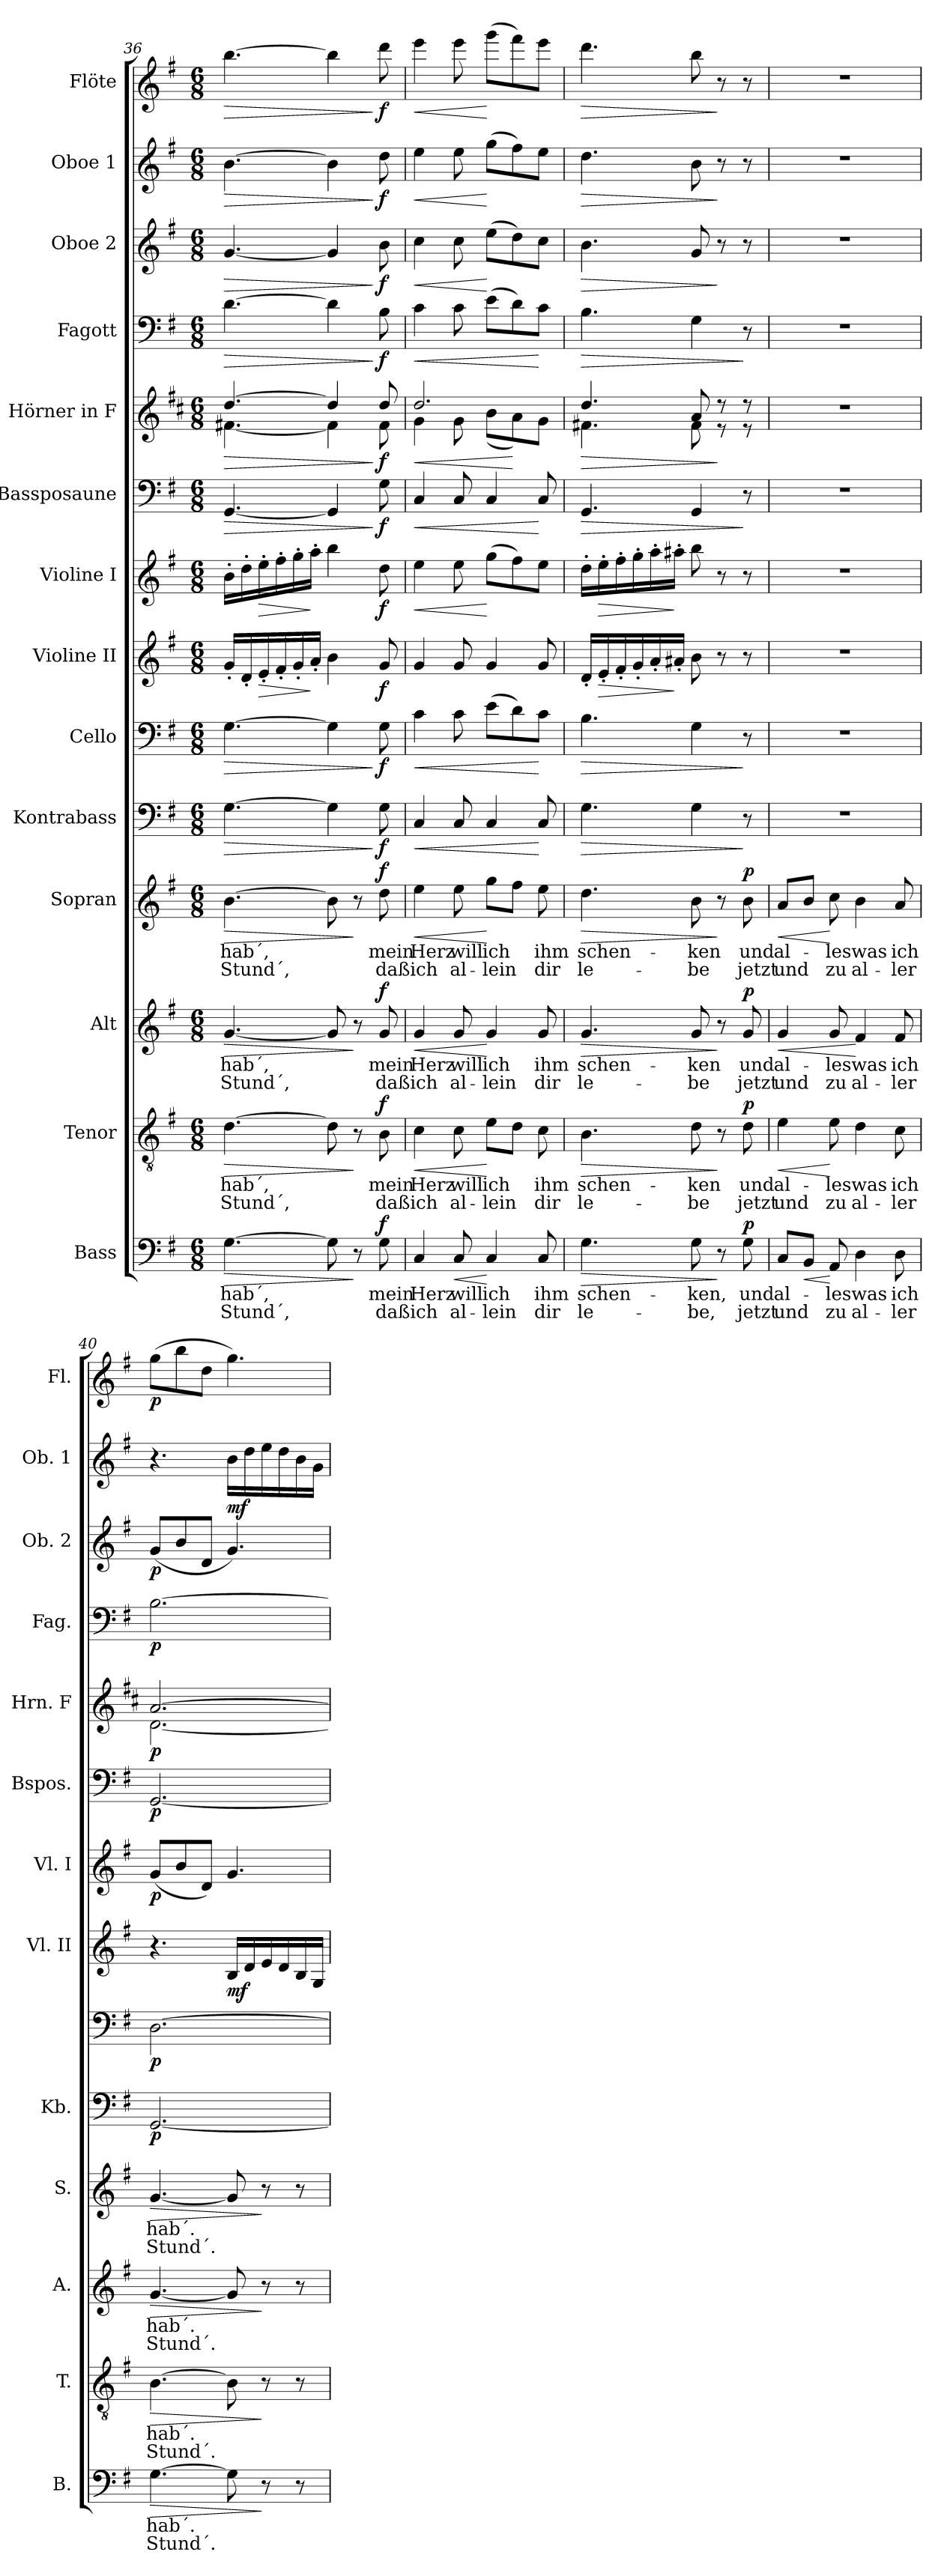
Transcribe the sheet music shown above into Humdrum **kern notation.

**kern	**text	**text	**dynam	**kern	**text	**text	**dynam	**kern	**text	**text	**dynam	**kern	**text	**text	**dynam	**kern	**dynam	**kern	**dynam	**kern	**dynam	**kern	**dynam	**kern	**dynam	**kern	**dynam	**kern	**dynam	**kern	**dynam	**kern	**dynam	**kern	**dynam
*part14	*part14	*part14	*part14	*part13	*part13	*part13	*part13	*part12	*part12	*part12	*part12	*part11	*part11	*part11	*part11	*part10	*part10	*part9	*part9	*part8	*part8	*part7	*part7	*part6	*part6	*part5	*part5	*part4	*part4	*part3	*part3	*part2	*part2	*part1	*part1
*staff14	*staff14	*staff14	*staff14	*staff13	*staff13	*staff13	*staff13	*staff12	*staff12	*staff12	*staff12	*staff11	*staff11	*staff11	*staff11	*staff10	*staff10	*staff9	*staff9	*staff8	*staff8	*staff7	*staff7	*staff6	*staff6	*staff5	*staff5	*staff4	*staff4	*staff3	*staff3	*staff2	*staff2	*staff1	*staff1
*I"Bass	*	*	*	*I"Tenor	*	*	*	*I"Alt	*	*	*	*I"Sopran	*	*	*	*I"Kontrabass	*	*I"Cello	*	*I"Violine II	*	*I"Violine I	*	*I"Bassposaune	*	*I"Hörner in F	*	*I"Fagott	*	*I"Oboe 2	*	*I"Oboe 1	*	*I"Flöte	*
*I'B.	*	*	*	*I'T.	*	*	*	*I'A.	*	*	*	*I'S.	*	*	*	*I'Kb.	*	*	*	*I'Vl. II	*	*I'Vl. I	*	*I'Bspos.	*	*I'Hrn. F	*	*I'Fag.	*	*I'Ob. 2	*	*I'Ob. 1	*	*I'Fl.	*
*clefF4	*	*	*	*clefGv2	*	*	*	*clefG2	*	*	*	*clefG2	*	*	*	*clefF4	*	*clefF4	*	*clefG2	*	*clefG2	*	*clefF4	*	*clefG2	*	*clefF4	*	*clefG2	*	*clefG2	*	*clefG2	*
*	*	*	*	*	*	*	*	*	*	*	*	*	*	*	*	*ITrd7c12	*	*	*	*	*	*	*	*	*	*ITrd4c7	*	*	*	*	*	*	*	*	*
*k[f#]	*	*	*	*k[f#]	*	*	*	*k[f#]	*	*	*	*k[f#]	*	*	*	*k[f#]	*	*k[f#]	*	*k[f#]	*	*k[f#]	*	*k[f#]	*	*k[f#]	*	*k[f#]	*	*k[f#]	*	*k[f#]	*	*k[f#]	*
*G:	*	*	*	*G:	*	*	*	*G:	*	*	*	*G:	*	*	*	*G:	*	*G:	*	*G:	*	*G:	*	*G:	*	*G:	*	*G:	*	*G:	*	*G:	*	*G:	*
*M6/8	*	*	*	*M6/8	*	*	*	*M6/8	*	*	*	*M6/8	*	*	*	*M6/8	*	*M6/8	*	*M6/8	*	*M6/8	*	*M6/8	*	*M6/8	*	*M6/8	*	*M6/8	*	*M6/8	*	*M6/8	*
=36	=36	=36	=36	=36	=36	=36	=36	=36	=36	=36	=36	=36	=36	=36	=36	=36	=36	=36	=36	=36	=36	=36	=36	=36	=36	=36	=36	=36	=36	=36	=36	=36	=36	=36	=36
!	!LO:LY:b	!LO:LY:b	!LO:HP:b	!	!LO:LY:b	!LO:LY:b	!LO:HP:b	!	!LO:LY:b	!LO:LY:b	!LO:HP:b	!	!LO:LY:b	!LO:LY:b	!LO:HP:b	!	!LO:HP:b	!	!LO:HP:b	!	!	!	!	!	!LO:HP:b	!	!LO:HP:b	!	!LO:HP:b	!	!LO:HP:b	!	!LO:HP:b	!	!LO:HP:b
*	*	*	*	*	*	*	*	*	*	*	*	*	*	*	*	*	*	*	*	*	*	*	*	*	*	*^	*	*	*	*	*	*	*	*	*
[4.G\	hab´,	Stund´,	>	[4.d\	hab´,	Stund´,	>	[4.g/	hab´,	Stund´,	>	[4.b\	hab´,	Stund´,	>	[4.GG\	>	[4.G\	>	16g'</LL	.	16b'>\LL	.	[4.GG/	>	[>4.g/	[<4.Bn\	>	[4.d\	>	[4.g/	>	[4.b\	>	[4.bb\	>
.	.	.	.	.	.	.	.	.	.	.	.	.	.	.	.	.	.	.	.	16d'</	.	16dd'>\	.	.	.	.	.	.	.	.	.	.	.	.	.	.
!	!	!	!	!	!	!	!	!	!	!	!	!	!	!	!	!	!	!	!	!	!LO:HP:b	!	!LO:HP:b	!	!	!	!	!	!	!	!	!	!	!	!	!
.	.	.	.	.	.	.	.	.	.	.	.	.	.	.	.	.	.	.	.	16e'</	>	16ee'>\	>	.	.	.	.	.	.	.	.	.	.	.	.	.
.	.	.	.	.	.	.	.	.	.	.	.	.	.	.	.	.	.	.	.	16f#'</	.	16ff#'>\	.	.	.	.	.	.	.	.	.	.	.	.	.	.
.	.	.	.	.	.	.	.	.	.	.	.	.	.	.	.	.	.	.	.	16g'</	.	16gg'>\	.	.	.	.	.	.	.	.	.	.	.	.	.	.
.	.	.	.	.	.	.	.	.	.	.	.	.	.	.	.	.	.	.	.	16a'</JJ	]	16aa'>\JJ	]	.	.	.	.	.	.	.	.	.	.	.	.	.
8G\]	.	.	.	8d\]	.	.	.	8g/]	.	.	.	8b\]	.	.	.	4GG\]	.	4G\]	.	4b\	.	4bb\	.	4GG/]	.	4g/]	4B\]	.	4d\]	.	4g/]	.	4b\]	.	4bb\]	.
8r	.	.	]	8r	.	.	]	8r	.	.	]	8r	.	.	]	.	.	.	.	.	.	.	.	.	.	.	.	.	.	.	.	.	.	.	.	.
!	!LO:LY:b	!LO:LY:b	!LO:DY:a	!	!LO:LY:b	!LO:LY:b	!LO:DY:a	!	!LO:LY:b	!LO:LY:b	!LO:DY:a	!	!LO:LY:b	!LO:LY:b	!LO:DY:a	!	!LO:DY:n=1:b	!	!LO:DY:n=1:b	!	!LO:DY:b	!	!LO:DY:b	!	!LO:DY:n=1:b	!	!	!LO:DY:n=1:b	!	!LO:DY:n=1:b	!	!LO:DY:n=1:b	!	!LO:DY:n=1:b	!	!LO:DY:n=1:b
8G\	mein	daß	f	8B\	mein	daß	f	8g/	mein	daß	f	8dd\	mein	daß	f	8GG\	] f	8G\	] f	8g/	f	8dd\	f	8G\	] f	8g/	8B\	] f	8B\	] f	8b\	] f	8dd\	] f	8ddd\	] f
=37	=37	=37	=37	=37	=37	=37	=37	=37	=37	=37	=37	=37	=37	=37	=37	=37	=37	=37	=37	=37	=37	=37	=37	=37	=37	=37	=37	=37	=37	=37	=37	=37	=37	=37	=37	=37
!	!LO:LY:b	!LO:LY:b	!	!	!LO:LY:b	!LO:LY:b	!LO:HP:b	!	!LO:LY:b	!LO:LY:b	!LO:HP:b	!	!LO:LY:b	!LO:LY:b	!LO:HP:b	!	!LO:HP:b	!	!LO:HP:b	!	!	!	!LO:HP:b	!	!LO:HP:b	!	!	!LO:HP:b	!	!LO:HP:b	!	!LO:HP:b	!	!LO:HP:b	!	!LO:HP:b
4C/	Herz	ich	.	4c\	Herz	ich	<	4g/	Herz	ich	<	4ee\	Herz	ich	<	4CC/	<	4c\	<	4g/	.	4ee\	<	4C/	<	2.g/	4c\	<	4c\	<	4cc\	<	4ee\	<	4eee\	<
!	!LO:LY:b	!LO:LY:b	!LO:HP:b	!	!LO:LY:b	!LO:LY:b	!	!	!LO:LY:b	!LO:LY:b	!	!	!LO:LY:b	!LO:LY:b	!	!	!	!	!	!	!	!	!	!	!	!	!	!	!	!	!	!	!	!	!	!
8C/	will	al-	<	8c\	will	al-	.	8g/	will	al-	.	8ee\	will	al-	.	8CC/	.	8c\	.	8g/	.	8ee\	.	8C/	.	.	8c\	.	8c\	.	8cc\	.	8ee\	.	8eee\	.
!	!LO:LY:b	!LO:LY:b	!	!	!LO:LY:b	!LO:LY:b	!	!	!LO:LY:b	!LO:LY:b	!	!	!LO:LY:b	!LO:LY:b	!	!	!	!	!	!	!	!	!	!	!	!	!	!	!	!	!	!	!	!	!	!
4C/	ich	-lein	[	8e\L	ich	-lein	[	4g/	ich	-lein	[	8gg\L	ich	-lein	[	4CC/	.	(>8e\L	.	4g/	.	(>8gg\L	[	4C/	.	.	(>8e\L	.	(>8e\L	.	(>8ee\L	[	(>8gg\L	[	(>8ggg\L	[
.	.	.	.	8d\J	.	.	.	.	.	.	.	8ff#\J	.	.	.	.	.	8d\)	.	.	.	8ff#\)	.	.	.	.	8d\)	[	8d\)	.	8dd\)	.	8ff#\)	.	8fff#\)	.
!	!LO:LY:b	!LO:LY:b	!	!	!LO:LY:b	!LO:LY:b	!	!	!LO:LY:b	!LO:LY:b	!	!	!LO:LY:b	!LO:LY:b	!	!	!	!	!	!	!	!	!	!	!	!	!	!	!	!	!	!	!	!	!	!
8C/	ihm	dir	.	8c\	ihm	dir	.	8g/	ihm	dir	.	8ee\	ihm	dir	.	8CC/	[	8c\J	[	8g/	.	8ee\J	.	8C/	[	.	8c\J	.	8c\J	[	8cc\J	.	8ee\J	.	8eee\J	.
=38	=38	=38	=38	=38	=38	=38	=38	=38	=38	=38	=38	=38	=38	=38	=38	=38	=38	=38	=38	=38	=38	=38	=38	=38	=38	=38	=38	=38	=38	=38	=38	=38	=38	=38	=38	=38
!	!LO:LY:b	!LO:LY:b	!LO:HP:b	!	!LO:LY:b	!LO:LY:b	!LO:HP:b	!	!LO:LY:b	!LO:LY:b	!LO:HP:b	!	!LO:LY:b	!LO:LY:b	!LO:HP:b	!	!LO:HP:b	!	!LO:HP:b	!	!	!	!	!	!LO:HP:b	!	!	!LO:HP:b	!	!LO:HP:b	!	!LO:HP:b	!	!LO:HP:b	!	!LO:HP:b
4.G\	schen-	le-	>	4.B\	schen-	le-	>	4.g/	schen-	le-	>	4.dd\	schen-	le-	>	4.GG\	>	4.B\	>	16d'</LL	.	16dd'>\LL	.	4.GG/	>	4.g/	4.Bn\	>	4.B\	>	4.b\	>	4.dd\	>	4.ddd\	>
!	!	!	!	!	!	!	!	!	!	!	!	!	!	!	!	!	!	!	!	!	!LO:HP:b	!	!LO:HP:b	!	!	!	!	!	!	!	!	!	!	!	!	!
.	.	.	.	.	.	.	.	.	.	.	.	.	.	.	.	.	.	.	.	16e'</	>	16ee'>\	>	.	.	.	.	.	.	.	.	.	.	.	.	.
.	.	.	.	.	.	.	.	.	.	.	.	.	.	.	.	.	.	.	.	16f#'</	.	16ff#'>\	.	.	.	.	.	.	.	.	.	.	.	.	.	.
.	.	.	.	.	.	.	.	.	.	.	.	.	.	.	.	.	.	.	.	16g'</	.	16gg'>\	.	.	.	.	.	.	.	.	.	.	.	.	.	.
.	.	.	.	.	.	.	.	.	.	.	.	.	.	.	.	.	.	.	.	16a'</	.	16aa'>\	.	.	.	.	.	.	.	.	.	.	.	.	.	.
.	.	.	.	.	.	.	.	.	.	.	.	.	.	.	.	.	.	.	.	16a#X'</JJ	]	16aa#X'>\JJ	]	.	.	.	.	.	.	.	.	.	.	.	.	.
!	!LO:LY:b	!LO:LY:b	!	!	!LO:LY:b	!LO:LY:b	!	!	!LO:LY:b	!LO:LY:b	!	!	!LO:LY:b	!LO:LY:b	!	!	!	!	!	!	!	!	!	!	!	!	!	!	!	!	!	!	!	!	!	!
8G\	-ken,	-be,	.	8d\	-ken	-be	.	8g/	-ken	-be	.	8b\	-ken	-be	.	4GG\	.	4G\	.	8b\	.	8bb\	.	4GG/	.	8d/	8B\	.	4G\	.	8g/	.	8b\	.	8bb\	.
8r	.	.	]	8r	.	.	]	8r	.	.	]	8r	.	.	]	.	.	.	.	8r	.	8r	.	.	.	8r	8r	]	.	.	8r	]	8r	]	8r	]
!	!LO:LY:b	!LO:LY:b	!LO:DY:a	!	!LO:LY:b	!LO:LY:b	!LO:DY:a	!	!LO:LY:b	!LO:LY:b	!LO:DY:a	!	!LO:LY:b	!LO:LY:b	!LO:DY:a	!	!	!	!	!	!	!	!	!	!	!	!	!	!	!	!	!	!	!	!	!
8G\	und	jetzt	p	8d\	und	jetzt	p	8g/	und	jetzt	p	8b\	und	jetzt	p	8r	]	8r	]	8r	.	8r	.	8r	]	8r	8r	.	8r	]	8r	.	8r	.	8r	.
!!LO:PB:g=z
=39	=39	=39	=39	=39	=39	=39	=39	=39	=39	=39	=39	=39	=39	=39	=39	=39	=39	=39	=39	=39	=39	=39	=39	=39	=39	=39	=39	=39	=39	=39	=39	=39	=39	=39	=39	=39
!	!LO:LY:b	!LO:LY:b	!	!	!LO:LY:b	!LO:LY:b	!LO:HP:b	!	!LO:LY:b	!LO:LY:b	!LO:HP:b	!	!LO:LY:b	!LO:LY:b	!LO:HP:b	!	!	!	!	!	!	!	!	!	!	!	!	!	!	!	!	!	!	!	!	!
*	*	*	*	*	*	*	*	*	*	*	*	*	*	*	*	*	*	*	*	*	*	*	*	*	*	*v	*v	*	*	*	*	*	*	*	*	*
8C/L	al-	und	.	4e\	al-	und	<	4g/	al-	und	<	8a/L	al-	und	<	2.r	.	2.r	.	2.r	.	2.r	.	2.r	.	2.r	.	2.r	.	2.r	.	2.r	.	2.r	.
!	!	!	!LO:HP:b	!	!	!	!	!	!	!	!	!	!	!	!	!	!	!	!	!	!	!	!	!	!	!	!	!	!	!	!	!	!	!	!
8BB/J	.	.	<	.	.	.	.	.	.	.	.	8b/J	.	.	.	.	.	.	.	.	.	.	.	.	.	.	.	.	.	.	.	.	.	.	.
!	!LO:LY:b	!LO:LY:b	!	!	!LO:LY:b	!LO:LY:b	!	!	!LO:LY:b	!LO:LY:b	!	!	!LO:LY:b	!LO:LY:b	!	!	!	!	!	!	!	!	!	!	!	!	!	!	!	!	!	!	!	!	!
8AA/	-les	zu	[	8e\	-les	zu	[	8g/	-les	zu	.	8cc\	-les	zu	[	.	.	.	.	.	.	.	.	.	.	.	.	.	.	.	.	.	.	.	.
!	!LO:LY:b	!LO:LY:b	!	!	!LO:LY:b	!LO:LY:b	!	!	!LO:LY:b	!LO:LY:b	!	!	!LO:LY:b	!LO:LY:b	!	!	!	!	!	!	!	!	!	!	!	!	!	!	!	!	!	!	!	!	!
4D\	was	al-	.	4d\	was	al-	.	4f#/	was	al-	[	4b\	was	al-	.	.	.	.	.	.	.	.	.	.	.	.	.	.	.	.	.	.	.	.	.
!	!LO:LY:b	!LO:LY:b	!	!	!LO:LY:b	!LO:LY:b	!	!	!LO:LY:b	!LO:LY:b	!	!	!LO:LY:b	!LO:LY:b	!	!	!	!	!	!	!	!	!	!	!	!	!	!	!	!	!	!	!	!	!
8D\	ich	-ler	.	8c\	ich	-ler	.	8f#/	ich	-ler	.	8a/	ich	-ler	.	.	.	.	.	.	.	.	.	.	.	.	.	.	.	.	.	.	.	.	.
=40	=40	=40	=40	=40	=40	=40	=40	=40	=40	=40	=40	=40	=40	=40	=40	=40	=40	=40	=40	=40	=40	=40	=40	=40	=40	=40	=40	=40	=40	=40	=40	=40	=40	=40	=40
!	!LO:LY:b	!LO:LY:b	!LO:HP:b	!	!LO:LY:b	!LO:LY:b	!LO:HP:b	!	!LO:LY:b	!LO:LY:b	!LO:HP:b	!	!LO:LY:b	!LO:LY:b	!LO:HP:b	!	!LO:DY:b	!	!LO:DY:b	!	!	!	!LO:DY:b	!	!LO:DY:b	!	!LO:DY:b	!	!LO:DY:b	!	!LO:DY:b	!	!	!	!LO:DY:b
*	*	*	*	*	*	*	*	*	*	*	*	*	*	*	*	*	*	*	*	*	*	*	*	*	*	*^	*	*	*	*	*	*	*	*	*
[4.G\	hab´.	Stund´.	>	[4.B\	hab´.	Stund´.	>	[4.g/	hab´.	Stund´.	>	[4.g/	hab´.	Stund´.	>	[2.GGG/	p	[2.D\	p	4.r	.	(<8g/L	p	[2.GG/	p	[>2.d/	[<2.G\	p	[2.B\	p	(<8g/L	p	4.r	.	(>8gg\L	p
.	.	.	.	.	.	.	.	.	.	.	.	.	.	.	.	.	.	.	.	.	.	8b/	.	.	.	.	.	.	.	.	8b/	.	.	.	8bb\	.
.	.	.	.	.	.	.	.	.	.	.	.	.	.	.	.	.	.	.	.	.	.	8d/J)	.	.	.	.	.	.	.	.	8d/J	.	.	.	8dd\J	.
!	!	!	!	!	!	!	!	!	!	!	!	!	!	!	!	!	!	!	!	!	!LO:DY:b	!	!	!	!	!	!	!	!	!	!	!	!	!LO:DY:b	!	!
8G\]	.	.	.	8B\]	.	.	.	8g/]	.	.	.	8g/]	.	.	.	.	.	.	.	16B/LL	mf	4.g/	.	.	.	.	.	.	.	.	4.g/)	.	16b\LL	mf	4.gg\)	.
.	.	.	.	.	.	.	.	.	.	.	.	.	.	.	.	.	.	.	.	16d/	.	.	.	.	.	.	.	.	.	.	.	.	16dd\	.	.	.
8r	.	.	]	8r	.	.	]	8r	.	.	]	8r	.	.	]	.	.	.	.	16e/	.	.	.	.	.	.	.	.	.	.	.	.	16ee\	.	.	.
.	.	.	.	.	.	.	.	.	.	.	.	.	.	.	.	.	.	.	.	16d/	.	.	.	.	.	.	.	.	.	.	.	.	16dd\	.	.	.
8r	.	.	.	8r	.	.	.	8r	.	.	.	8r	.	.	.	.	.	.	.	16B/	.	.	.	.	.	.	.	.	.	.	.	.	16b\	.	.	.
.	.	.	.	.	.	.	.	.	.	.	.	.	.	.	.	.	.	.	.	16G/JJ	.	.	.	.	.	.	.	.	.	.	.	.	16g\JJ	.	.	.
*	*	*	*	*	*	*	*	*	*	*	*	*	*	*	*	*	*	*	*	*	*	*	*	*	*	*v	*v	*	*	*	*	*	*	*	*	*
=	=	=	=	=	=	=	=	=	=	=	=	=	=	=	=	=	=	=	=	=	=	=	=	=	=	=	=	=	=	=	=	=	=	=	=
*-	*-	*-	*-	*-	*-	*-	*-	*-	*-	*-	*-	*-	*-	*-	*-	*-	*-	*-	*-	*-	*-	*-	*-	*-	*-	*-	*-	*-	*-	*-	*-	*-	*-	*-	*-
